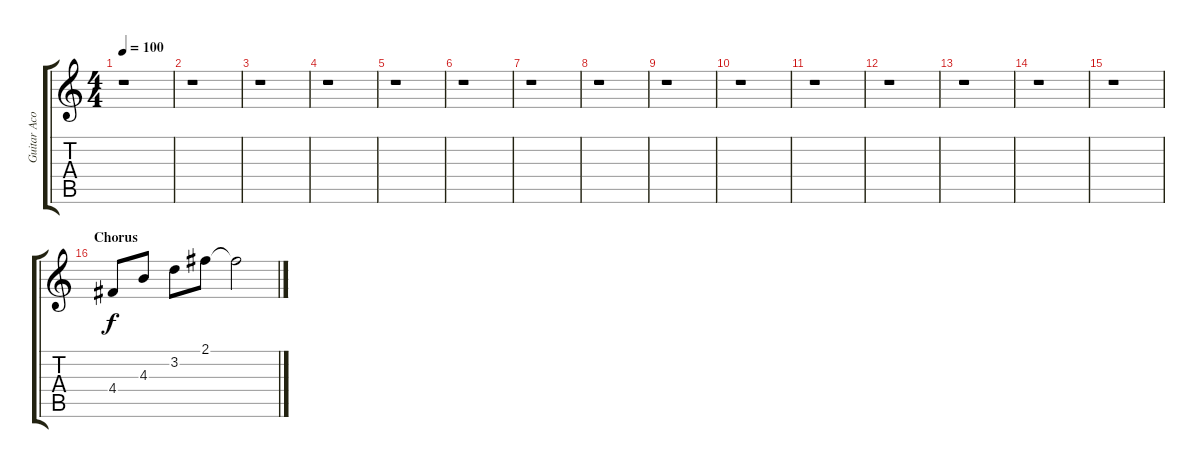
\track ("Guitar Acoustic Steel (Solo)" "Guitar Aco") {instrument acousticguitarsteel}
\staff {score tabs}
\tuning (E4 B3 G3 D3 A2 E2) {hide}
\ts (4 4)
\tempo 100
\clef g2
\ks c
r.1{dy f} |
r.1 |
r.1 |
r.1 |
r.1 |
r.1 |
r.1 |
r.1 |
r.1 |
r.1 |
r.1 |
r.1 |
r.1 |
r.1 |
r.1 |
\section ("" "Chorus")
4.4.8 4.3.8 3.2.8 2.1.8 2.1{t}.2
